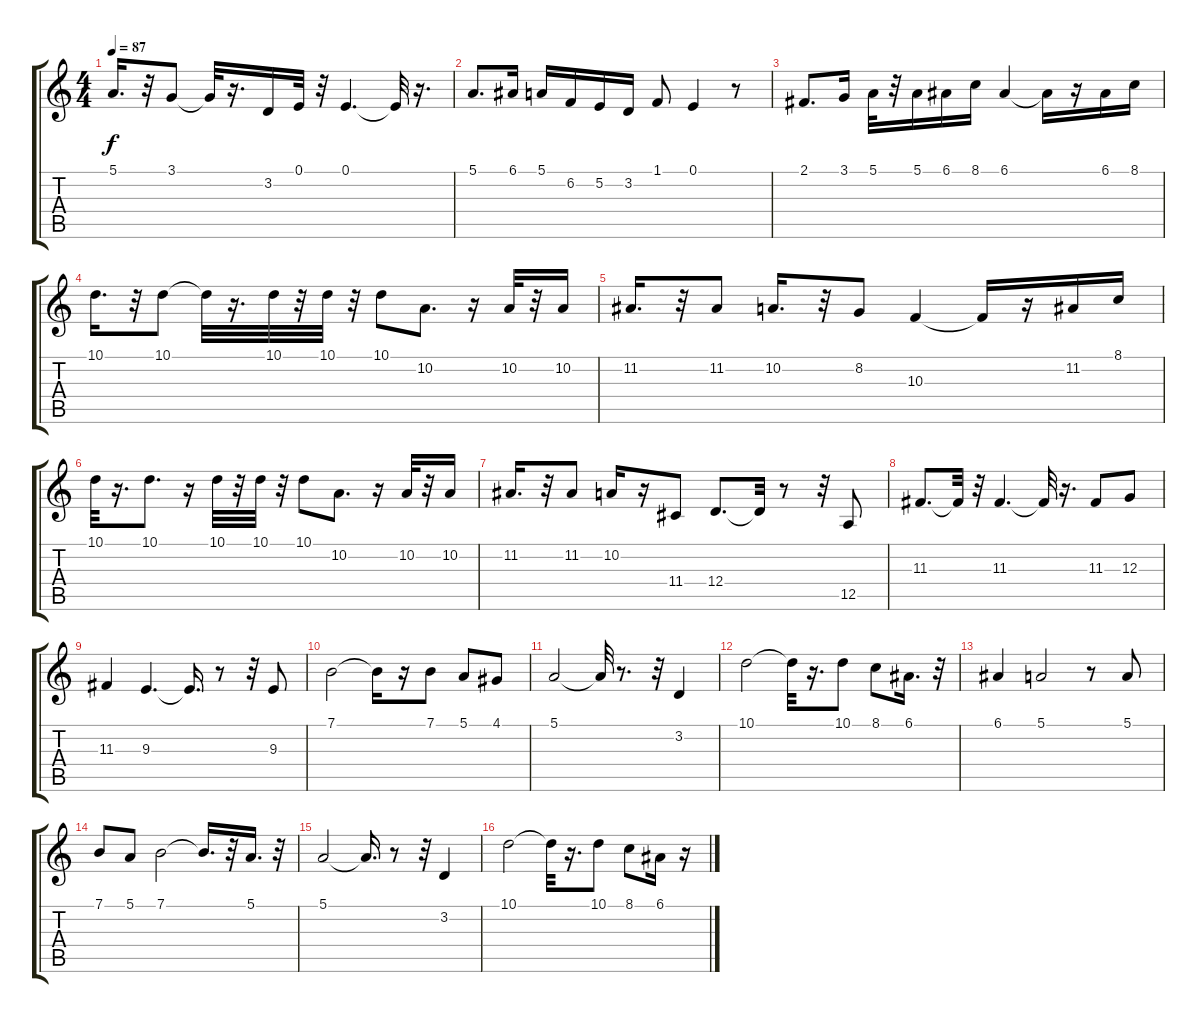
\track "" {instrument synthbrass1}
\staff {score tabs}
\tuning (E4 B3 G3 D3 A2 E2) {hide}
\ts (4 4)
\tempo 87
\clef g2
\ks c
5.1.16{d dy f} r.32 3.1.8 3.1{t}.32 r.16{d} 3.2.16 0.1.32 r.32 0.1.4{d} 0.1{t}.32 r.16{d} |
5.1.8{d} 6.1.16 5.1.16 6.2.16 5.2.16 3.2.16 1.1.8 0.1.4 r.8 |
2.1.8{d} 3.1.16 5.1.32 r.32 5.1.16 6.1.16 8.1.16 6.1.4 6.1{t}.16 r.16 6.1.16 8.1.16 |
10.1.16{d} r.32 10.1.8 10.1{t}.32 r.16{d} 10.1.32 r.32 10.1.32 r.32 10.1.8 10.2.8{d} r.16 10.2.32 r.32 10.2.16 |
11.2.16{d} r.32 11.2.8 10.2.16{d} r.32 8.2.8 10.3.4 10.3{t}.16 r.16 11.2.16 8.1.16 |
10.1.32 r.16{d} 10.1.8{d} r.16 10.1.32 r.32 10.1.32 r.32 10.1.8 10.2.8{d} r.16 10.2.32 r.32 10.2.16 |
11.2.16{d} r.32 11.2.8 10.2.16 r.16 11.4.8 12.4.8{d} 12.4{t}.32 r.8 r.32 12.5.8 |
11.3.8{d} 11.3{t}.32 r.32 11.3.4{d} 11.3{t}.32 r.16{d} 11.3.8 12.3.8 |
11.3.4 9.3.4{d} 9.3{t}.16{d} r.8 r.32 9.3.8 |
7.1.2 7.1{t}.16 r.16 7.1.8 5.1.8 4.1.8 |
5.1.2 5.1{t}.32 r.8{d} r.32 3.2.4 |
10.1.2 10.1{t}.32 r.16{d} 10.1.8 8.1.8 6.1.16{d} r.32 |
6.1.4 5.1.2 r.8 5.1.8 |
7.1.8 5.1.8 7.1.2 7.1{t}.16{d} r.32 5.1.16{d} r.32 |
5.1.2 5.1{t}.16{d} r.8 r.32 3.2.4 |
10.1.2 10.1{t}.32 r.16{d} 10.1.8 8.1.8 6.1.16 r.16
